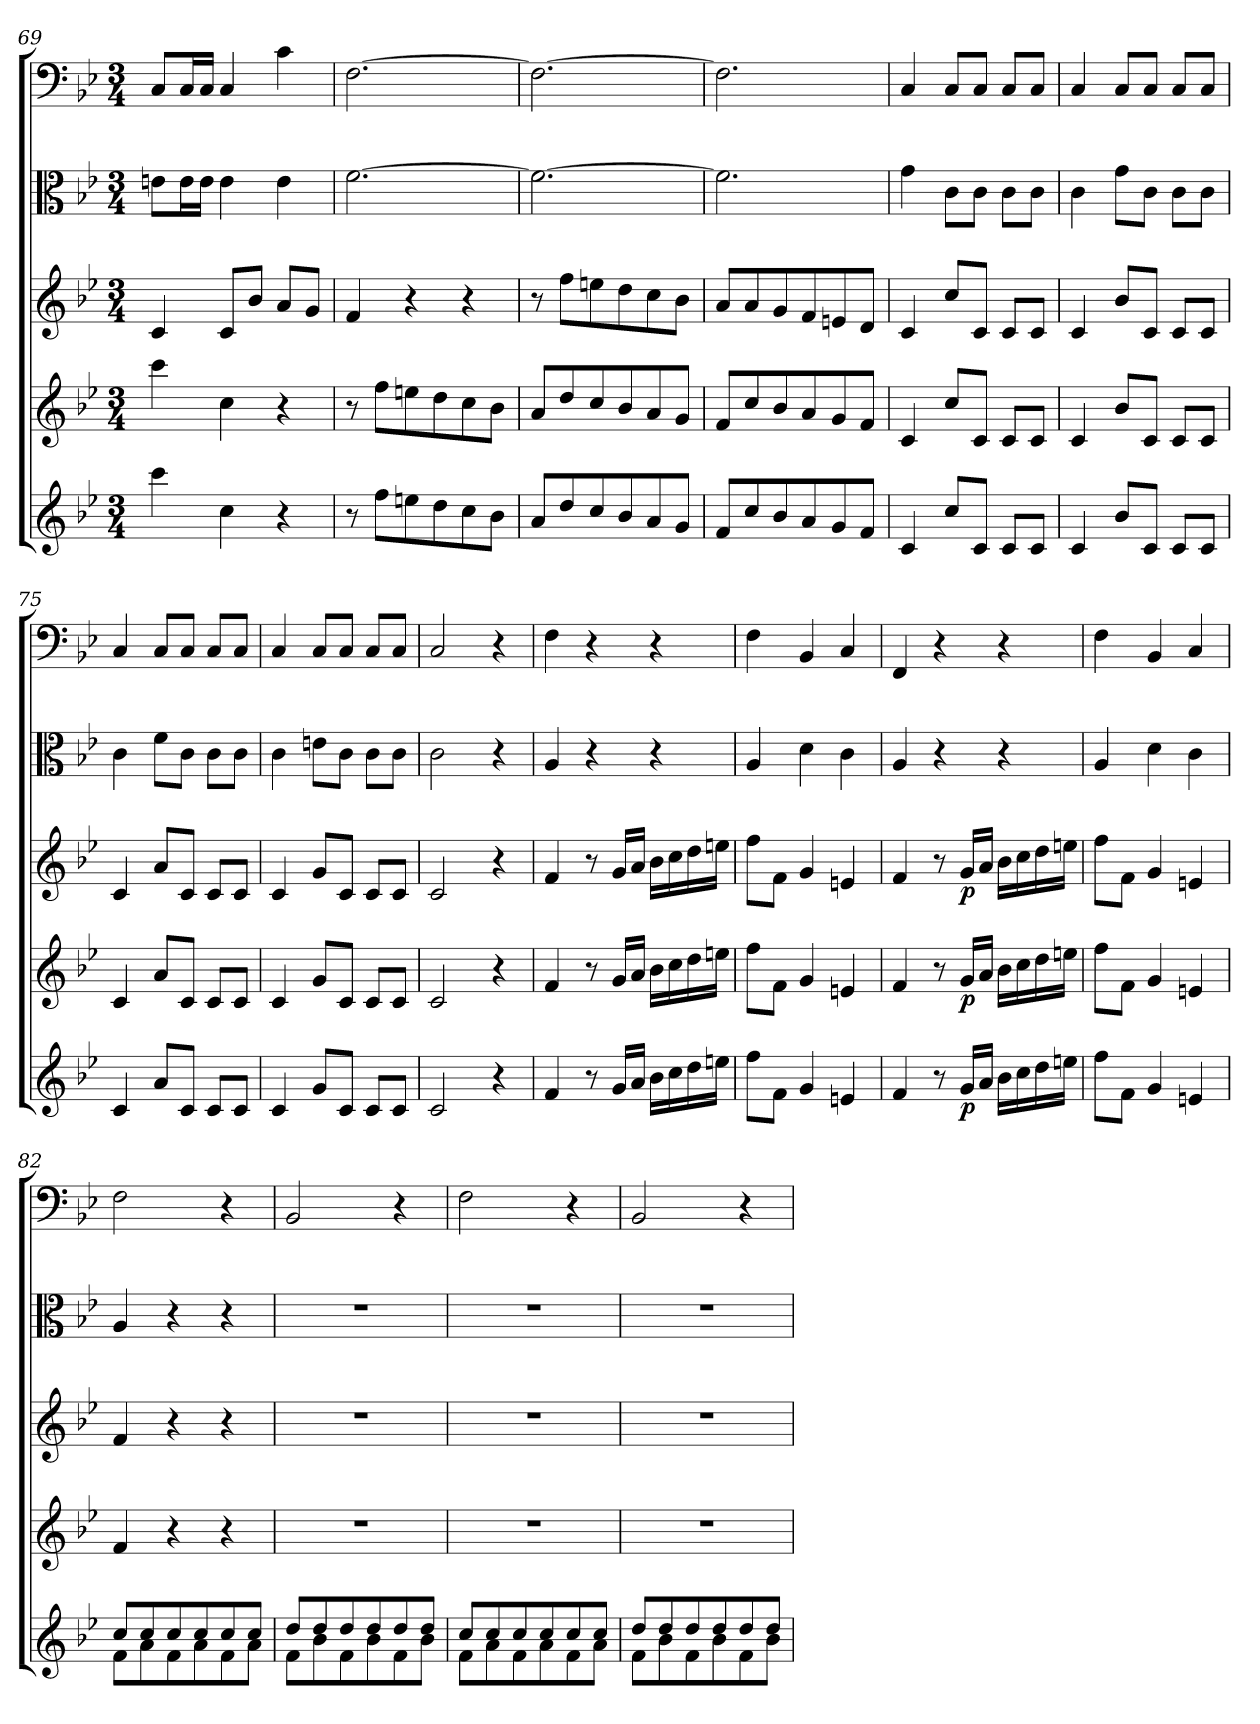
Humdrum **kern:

**kern	**dynam	**kern	**dynam	**kern	**dynam	**kern	**kern
*part5	*part5	*part4	*part4	*part3	*part3	*part2	*part1
*staff5	*staff5	*staff4	*staff4	*staff3	*staff3	*staff2	*staff1
*clefG2	*	*clefG2	*	*clefG2	*	*clefC3	*clefF4
*k[b-e-]	*	*k[b-e-]	*	*k[b-e-]	*	*k[b-e-]	*k[b-e-]
*B-:	*	*B-:	*	*B-:	*	*B-:	*B-:
*M3/4	*	*M3/4	*	*M3/4	*	*M3/4	*M3/4
=69	=69	=69	=69	=69	=69	=69	=69
4ccc\	.	4ccc\	.	4c/	.	8en\L	8C/L
.	.	.	.	.	.	16e\L	16C/L
.	.	.	.	.	.	16e\JJ	16C/JJ
4cc\	.	4cc\	.	8c/L	.	4e\	4C/
.	.	.	.	8b-/J	.	.	.
4r	.	4r	.	8a/L	.	4e\	4c\
.	.	.	.	8g/J	.	.	.
=70	=70	=70	=70	=70	=70	=70	=70
8r	.	8r	.	4f/	.	[2.f\	[2.F\
8ff\L	.	8ff\L	.	.	.	.	.
8een\	.	8een\	.	4r	.	.	.
8dd\	.	8dd\	.	.	.	.	.
8cc\	.	8cc\	.	4r	.	.	.
8b-\J	.	8b-\J	.	.	.	.	.
=71	=71	=71	=71	=71	=71	=71	=71
8a/L	.	8a/L	.	8r	.	2.f\_	2.F\_
8dd/	.	8dd/	.	8ff\L	.	.	.
8cc/	.	8cc/	.	8een\	.	.	.
8b-/	.	8b-/	.	8dd\	.	.	.
8a/	.	8a/	.	8cc\	.	.	.
8g/J	.	8g/J	.	8b-\J	.	.	.
=72	=72	=72	=72	=72	=72	=72	=72
8f/L	.	8f/L	.	8a/L	.	2.f\]	2.F\]
8cc/	.	8cc/	.	8a/	.	.	.
8b-/	.	8b-/	.	8g/	.	.	.
8a/	.	8a/	.	8f/	.	.	.
8g/	.	8g/	.	8en/	.	.	.
8f/J	.	8f/J	.	8d/J	.	.	.
=73	=73	=73	=73	=73	=73	=73	=73
4c/	.	4c/	.	4c/	.	4g\	4C/
8cc/L	.	8cc/L	.	8cc/L	.	8c\L	8C/L
8c/J	.	8c/J	.	8c/J	.	8c\J	8C/J
8c/L	.	8c/L	.	8c/L	.	8c\L	8C/L
8c/J	.	8c/J	.	8c/J	.	8c\J	8C/J
=74	=74	=74	=74	=74	=74	=74	=74
4c/	.	4c/	.	4c/	.	4c\	4C/
8b-/L	.	8b-/L	.	8b-/L	.	8g\L	8C/L
8c/J	.	8c/J	.	8c/J	.	8c\J	8C/J
8c/L	.	8c/L	.	8c/L	.	8c\L	8C/L
8c/J	.	8c/J	.	8c/J	.	8c\J	8C/J
=75	=75	=75	=75	=75	=75	=75	=75
4c/	.	4c/	.	4c/	.	4c\	4C/
8a/L	.	8a/L	.	8a/L	.	8f\L	8C/L
8c/J	.	8c/J	.	8c/J	.	8c\J	8C/J
8c/L	.	8c/L	.	8c/L	.	8c\L	8C/L
8c/J	.	8c/J	.	8c/J	.	8c\J	8C/J
=76	=76	=76	=76	=76	=76	=76	=76
4c/	.	4c/	.	4c/	.	4c\	4C/
8g/L	.	8g/L	.	8g/L	.	8en\L	8C/L
8c/J	.	8c/J	.	8c/J	.	8c\J	8C/J
8c/L	.	8c/L	.	8c/L	.	8c\L	8C/L
8c/J	.	8c/J	.	8c/J	.	8c\J	8C/J
=77	=77	=77	=77	=77	=77	=77	=77
2c/	.	2c/	.	2c/	.	2c\	2C/
4r	.	4r	.	4r	.	4r	4r
=78	=78	=78	=78	=78	=78	=78	=78
4f/	.	4f/	.	4f/	.	4A/	4F\
8r	.	8r	.	8r	.	4r	4r
16g/LL	.	16g/LL	.	16g/LL	.	.	.
16a/JJ	.	16a/JJ	.	16a/JJ	.	.	.
16b-\LL	.	16b-\LL	.	16b-\LL	.	4r	4r
16cc\	.	16cc\	.	16cc\	.	.	.
16dd\	.	16dd\	.	16dd\	.	.	.
16een\JJ	.	16een\JJ	.	16een\JJ	.	.	.
=79	=79	=79	=79	=79	=79	=79	=79
8ff\L	.	8ff\L	.	8ff\L	.	4A/	4F\
8f\J	.	8f\J	.	8f\J	.	.	.
4g/	.	4g/	.	4g/	.	4d\	4BB-/
4en/	.	4en/	.	4en/	.	4c\	4C/
=80	=80	=80	=80	=80	=80	=80	=80
4f/	.	4f/	.	4f/	.	4A/	4FF/
8r	.	8r	.	8r	.	4r	4r
16g/LL	p	16g/LL	p	16g/LL	p	.	.
16a/JJ	.	16a/JJ	.	16a/JJ	.	.	.
16b-\LL	.	16b-\LL	.	16b-\LL	.	4r	4r
16cc\	.	16cc\	.	16cc\	.	.	.
16dd\	.	16dd\	.	16dd\	.	.	.
16een\JJ	.	16een\JJ	.	16een\JJ	.	.	.
=81	=81	=81	=81	=81	=81	=81	=81
8ff\L	.	8ff\L	.	8ff\L	.	4A/	4F\
8f\J	.	8f\J	.	8f\J	.	.	.
4g/	.	4g/	.	4g/	.	4d\	4BB-/
4en/	.	4en/	.	4en/	.	4c\	4C/
=82	=82	=82	=82	=82	=82	=82	=82
*^	*	*	*	*	*	*	*
8cc/L	8f\L	.	4f/	.	4f/	.	4A/	2F\
8cc/	8a\	.	.	.	.	.	.	.
8cc/	8f\	.	4r	.	4r	.	4r	.
8cc/	8a\	.	.	.	.	.	.	.
8cc/	8f\	.	4r	.	4r	.	4r	4r
8cc/J	8a\J	.	.	.	.	.	.	.
=83	=83	=83	=83	=83	=83	=83	=83	=83
8dd/L	8f\L	.	2.r	.	2.r	.	2.r	2BB-/
8dd/	8b-\	.	.	.	.	.	.	.
8dd/	8f\	.	.	.	.	.	.	.
8dd/	8b-\	.	.	.	.	.	.	.
8dd/	8f\	.	.	.	.	.	.	4r
8dd/J	8b-\J	.	.	.	.	.	.	.
=84	=84	=84	=84	=84	=84	=84	=84	=84
8cc/L	8f\L	.	2.r	.	2.r	.	2.r	2F\
8cc/	8a\	.	.	.	.	.	.	.
8cc/	8f\	.	.	.	.	.	.	.
8cc/	8a\	.	.	.	.	.	.	.
8cc/	8f\	.	.	.	.	.	.	4r
8cc/J	8a\J	.	.	.	.	.	.	.
=85	=85	=85	=85	=85	=85	=85	=85	=85
8dd/L	8f\L	.	2.r	.	2.r	.	2.r	2BB-/
8dd/	8b-\	.	.	.	.	.	.	.
8dd/	8f\	.	.	.	.	.	.	.
8dd/	8b-\	.	.	.	.	.	.	.
8dd/	8f\	.	.	.	.	.	.	4r
8dd/J	8b-\J	.	.	.	.	.	.	.
*v	*v	*	*	*	*	*	*	*
=	=	=	=	=	=	=	=
*-	*-	*-	*-	*-	*-	*-	*-
